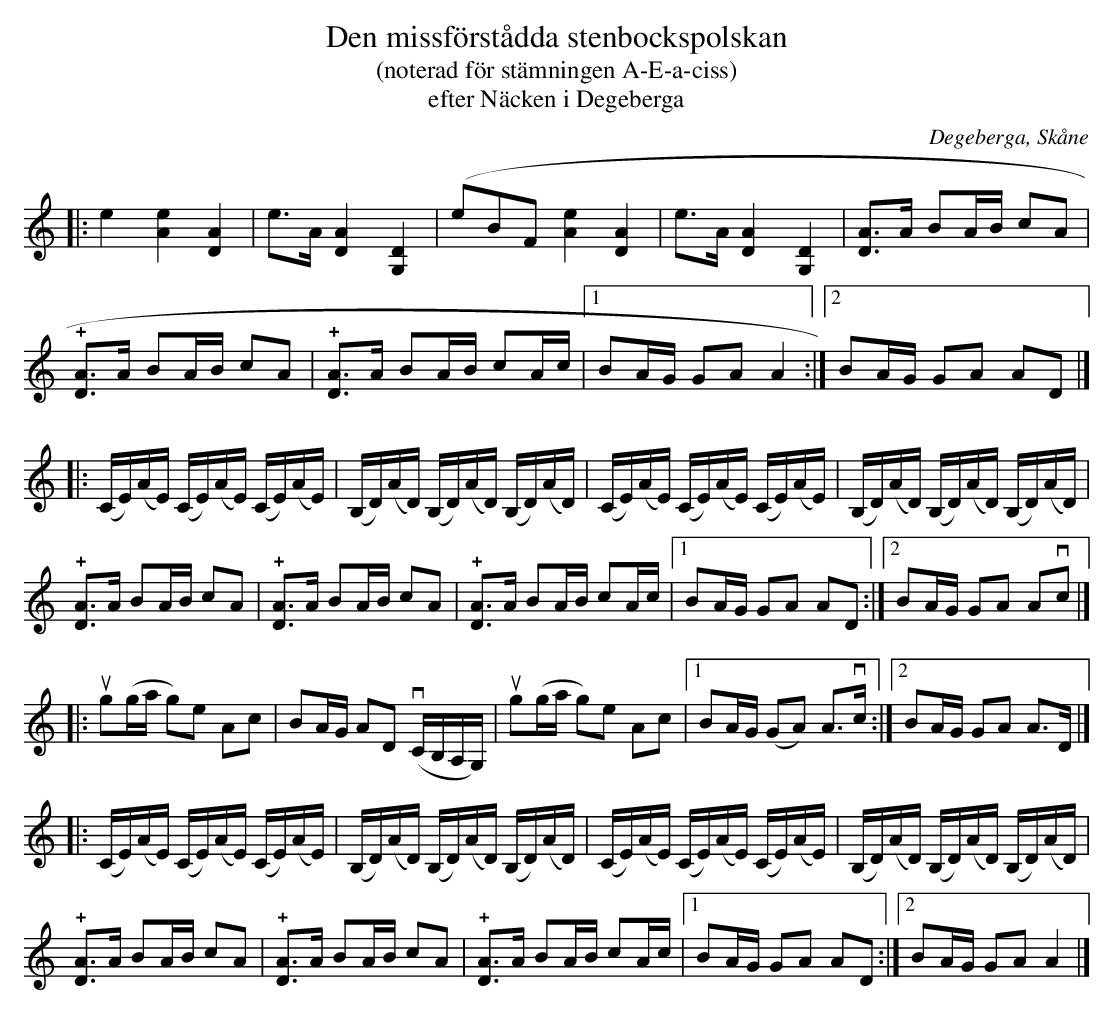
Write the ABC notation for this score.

X:1
T:Den missförstådda stenbockspolskan
T:(noterad för stämningen A-E-a-ciss)
T:efter Näcken i Degeberga
O:Degeberga, Skåne
U:o=+open+
M:none
K:Am
[L:1/8]|:e2 [A2e2] [D2A2] |e>A [DA]2 [G,D]2 | (eBF [A2e2] [D2A2] | e>A [DA]2 [G,D]2 |[DA]>A BA/B/ cA |
 !+![DA]>A BA/B/ cA | !+![DA]>A BA/B/ cA/c/ |1 BA/G/ GA A2 :|2 BA/G/ GA AD |]
[L:1/16]|: (CE)(AE) (CE)(AE) (CE)(AE) | (B,D)(AD) (B,D)(AD) (B,D)(AD) | (CE)(AE) (CE)(AE) (CE)(AE) | (B,D)(AD) (B,D)(AD) (B,D)(AD) |
[L:1/8] !+![DA]>A BA/B/ cA | !+![DA]>A BA/B/ cA | !+![DA]>A BA/B/ cA/c/ |1 BA/G/ GA AD :|2 BA/G/ GA Avc |]
[L:1/8] |: ug(g/a/ g)e Ac | BA/G/ AD v(C/B,/A,/G,/) | ug(g/a/ g)e Ac |1 BA/G/ (GA) A>vc :|2 BA/G/ GA A>D |]
[L:1/16]|: (CE)(AE) (CE)(AE) (CE)(AE) | (B,D)(AD) (B,D)(AD) (B,D)(AD) | (CE)(AE) (CE)(AE) (CE)(AE) | (B,D)(AD) (B,D)(AD) (B,D)(AD) |
[L:1/8] !+![DA]>A BA/B/ cA | !+![DA]>A BA/B/ cA | !+![DA]>A BA/B/ cA/c/ |1 BA/G/ GA AD :|2 BA/G/ GA A2 |]
